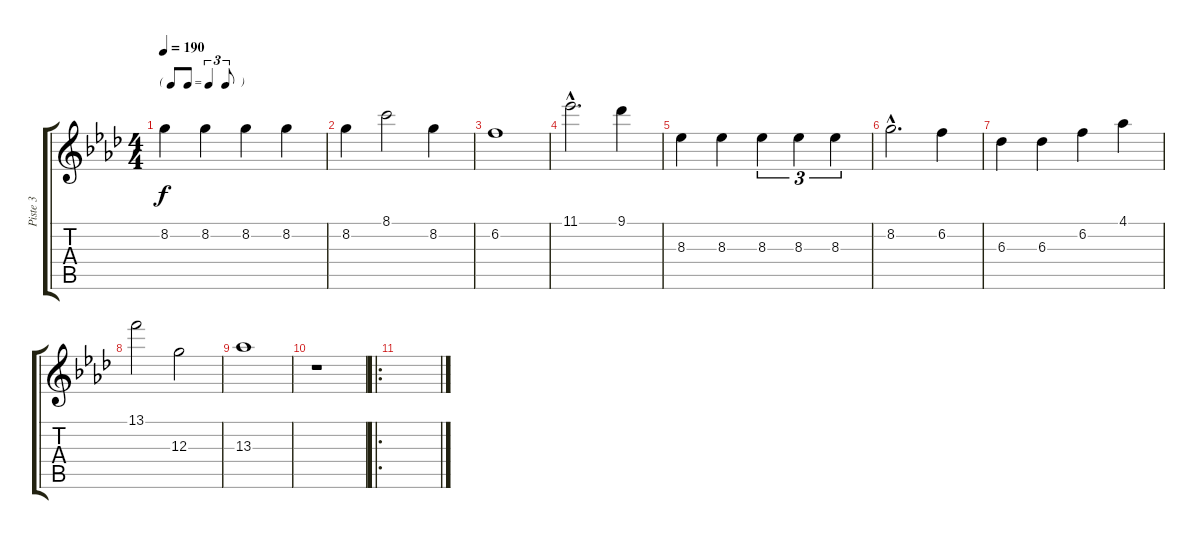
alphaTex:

\track ("Piste 3" "Piste 3") {instrument acousticguitarnylon}
\staff {score tabs}
\tuning (E4 B3 G3 D3 A2 E2) {hide}
\ts (4 4)
\tf triplet8th
\tempo 190
\clef g2
\ks ab
8.2.4{dy f} 8.2.4 8.2.4 8.2.4 |
8.2.4 8.1.2 8.2.4 |
6.2.1 |
11.1{hac}.2{d} 9.1.4 |
8.3.4 8.3.4 8.3.4{tu (3 2)} 8.3.4{tu (3 2)} 8.3.4{tu (3 2)} |
8.2{hac}.2{d} 6.2.4 |
6.3.4 6.3.4 6.2.4 4.1.4 |
13.1.2 12.3.2 |
13.3.1 |
r.1 |
\ro
